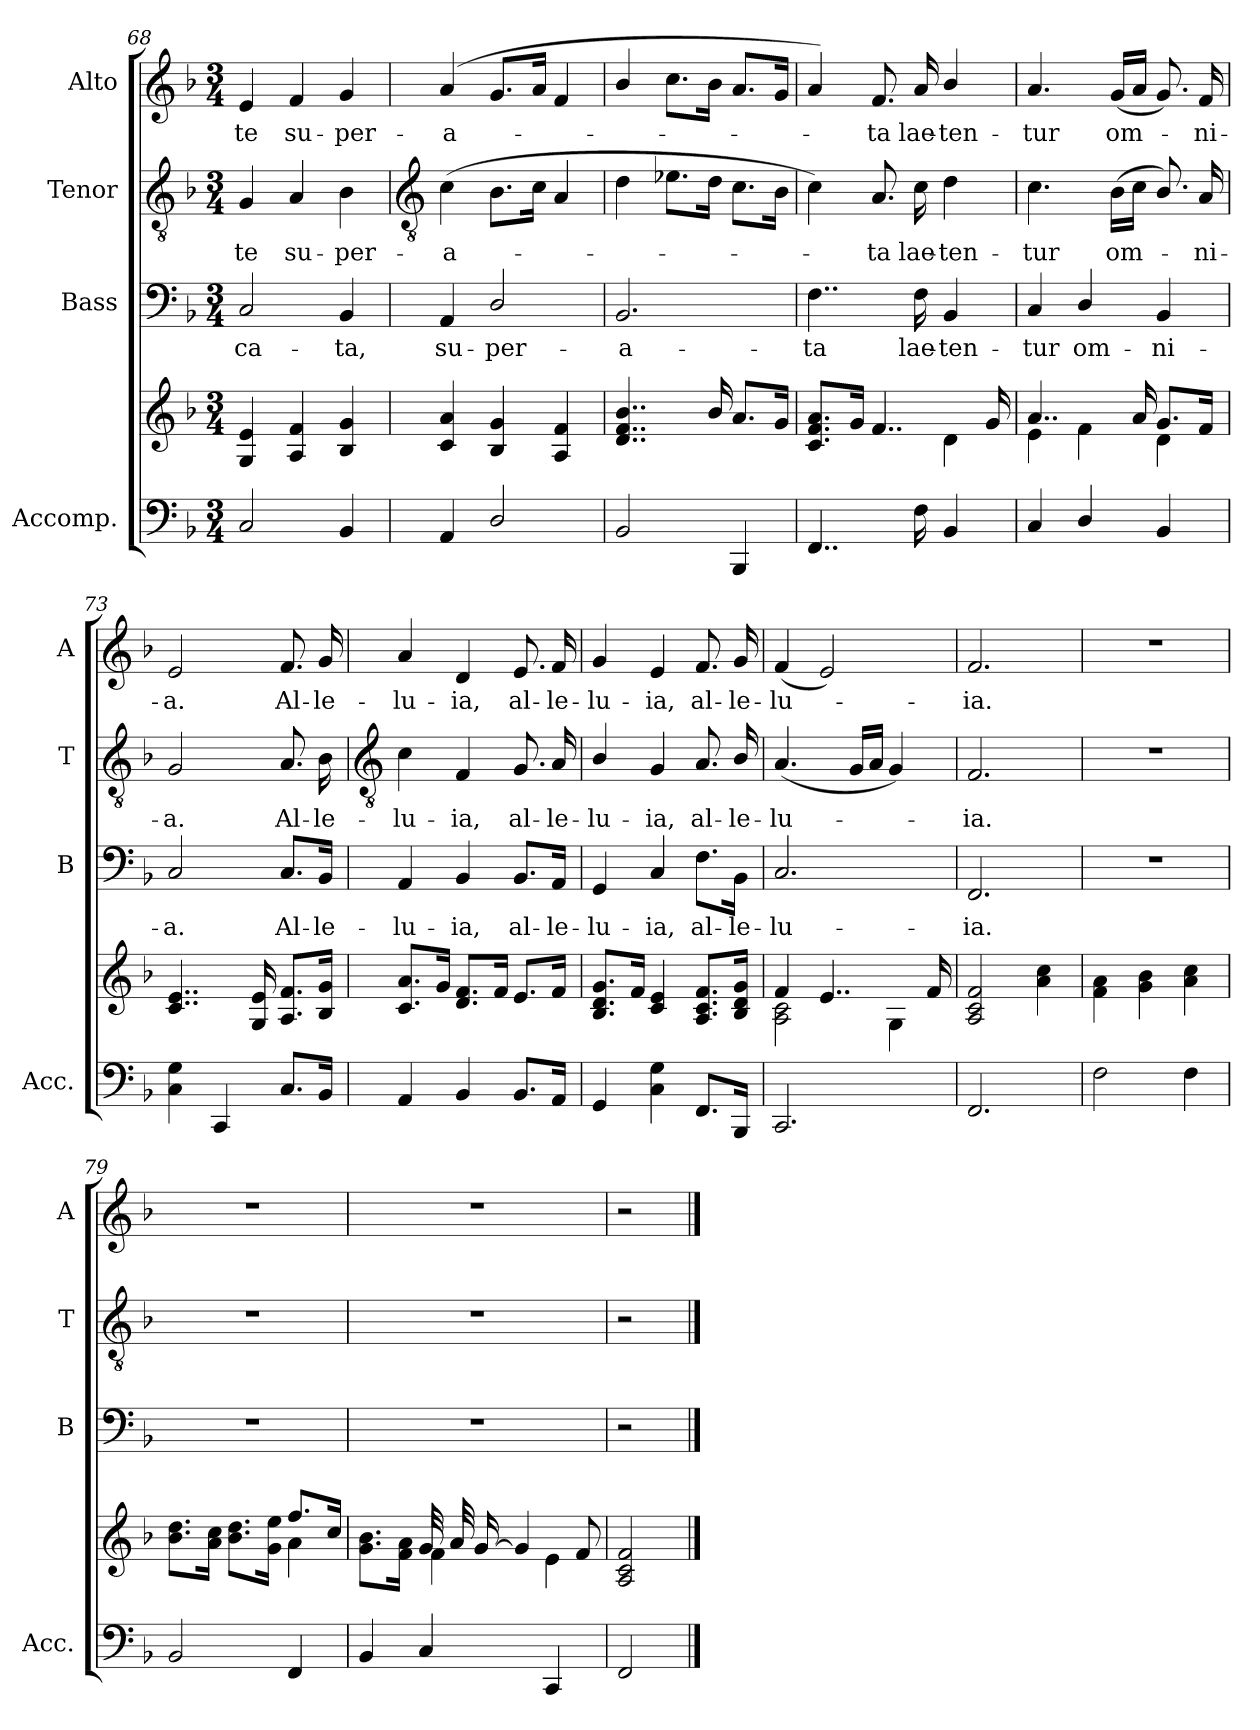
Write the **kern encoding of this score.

**kern	**kern	**kern	**text	**kern	**text	**kern	**text
*part4	*part4	*part3	*part3	*part2	*part2	*part1	*part1
*staff5	*staff4	*staff3	*staff3	*staff2	*staff2	*staff1	*staff1
*I"Accomp.	*	*I"Bass	*	*I"Tenor	*	*I"Alto	*
*I'Acc.	*	*I'B	*	*I'T	*	*I'A	*
*clefF4	*clefG2	*clefF4	*	*clefGv2	*	*clefG2	*
*k[b-]	*k[b-]	*k[b-]	*	*k[b-]	*	*k[b-]	*
*F:	*F:	*F:	*	*F:	*	*F:	*
*M3/4	*M3/4	*M3/4	*	*M3/4	*	*M3/4	*
=68	=68	=68	=68	=68	=68	=68	=68
*	*^	*	*	*	*	*	*
!	!	!LO:N:vis=1	!	!LO:LY:b	!	!LO:LY:b	!	!LO:LY:b
2C	4G/ 4e/	2.ryy	2C	-ca-	4G	-te	4e	-te
!	!	!	!	!	!	!LO:LY:b	!	!LO:LY:b
.	4A/ 4f/	.	.	.	4A	su-	4f	su-
!	!	!	!	!LO:LY:b	!	!LO:LY:b	!	!LO:LY:b
4BB-	4B-/ 4g/	.	4BB-	-ta,	4B-	-per-	4g	-per-
!!LO:LB:g=z
=69	=69	=69	=69	=69	=69	=69	=69	=69
*	*	*	*	*	*clefGv2	*	*	*
!	!	!LO:N:vis=1	!	!LO:LY:b	!	!LO:LY:b	!	!LO:LY:b
4AA	4c/ 4a/	2.ryy	4AA	su-	(>4c	-a-	(<4a	-a-
!	!	!	!	!LO:LY:b	!	!	!	!
2D/	4B-/ 4g/	.	2D/	-per-	8.B-L	.	8.gL	.
.	.	.	.	.	16cJ	.	16aJ	.
.	4A/ 4f/	.	.	.	4A	.	4f	.
=70	=70	=70	=70	=70	=70	=70	=70	=70
!	!	!LO:N:vis=1	!	!LO:LY:b	!	!	!	!
2BB-	4..d/ 4..f/ 4..b-/	2.ryy	2.BB-	-a-	4d	.	4b-/	.
.	.	.	.	.	8.e-XL	.	8.ccL	.
.	16b-/	.	.	.	16dJ	.	16b-J	.
4BBB-	8.a/L	.	.	.	8.cL	.	8.aL	.
.	16g/J	.	.	.	16B-J	.	16gJ	.
=71	=71	=71	=71	=71	=71	=71	=71	=71
!	!	!	!	!LO:LY:b	!	!	!	!
4..FF	8.c/ 8.f/ 8.a/L	2ryy	4..F	-ta	4c)	.	4a)	.
.	16g/J	.	.	.	.	.	.	.
!	!	!	!	!	!	!LO:LY:b	!	!LO:LY:b
.	4..f/	.	.	.	8.A	ta	8.f	ta
!	!	!	!	!LO:LY:b	!	!LO:LY:b	!	!LO:LY:b
16F	.	.	16F	lae-	16c	lae-	16a	lae-
!	!	!	!	!LO:LY:b	!	!LO:LY:b	!	!LO:LY:b
4BB-	.	4d\	4BB-	-ten-	4d	-ten-	4b-/	-ten-
.	16g/	.	.	.	.	.	.	.
=72	=72	=72	=72	=72	=72	=72	=72	=72
!	!	!	!	!LO:LY:b	!	!LO:LY:b	!	!LO:LY:b
4C	4..a/	4e\	4C	-tur	4.c	-tur	4.a	-tur
!	!	!	!	!LO:LY:b	!	!	!	!
4D/	.	4f\	4D/	om-	.	.	.	.
!	!	!	!	!	!	!LO:LY:b	!	!LO:LY:b
.	.	.	.	.	(>16B-LL	om-	(<16gLL	om-
.	16a/	.	.	.	16cJJ	.	16aJJ	.
!	!	!	!	!LO:LY:b	!	!	!	!
4BB-	8.g/L	4d\	4BB-	-ni-	8.B-/)	.	8.g)	.
!	!	!	!	!	!	!LO:LY:b	!	!LO:LY:b
.	16f/J	.	.	.	16A	ni-	16f	ni-
=73	=73	=73	=73	=73	=73	=73	=73	=73
!	!	!LO:N:vis=1	!	!LO:LY:b	!	!LO:LY:b	!	!LO:LY:b
4C 4G	4..c/ 4..e/	2.ryy	2C	-a.	2G	-a.	2e	-a.
4CC	.	.	.	.	.	.	.	.
.	16G/ 16e/	.	.	.	.	.	.	.
!	!	!	!	!LO:LY:b	!	!LO:LY:b	!	!LO:LY:b
8.CL	8.A/ 8.f/L	.	8.C/L	Al-	8.A	Al-	8.f	Al-
!	!	!	!	!LO:LY:b	!	!LO:LY:b	!	!LO:LY:b
16BB-J	16B-/ 16g/J	.	16BB-/Jk	-le-	16B-	-le-	16g	-le-
!!LO:LB:g=z
=74	=74	=74	=74	=74	=74	=74	=74	=74
*	*	*	*	*	*clefGv2	*	*	*
!	!	!LO:N:vis=1	!	!LO:LY:b	!	!LO:LY:b	!	!LO:LY:b
4AA	8.c/ 8.a/L	2.ryy	4AA	-lu-	4c	-lu-	4a	-lu-
.	16g/J	.	.	.	.	.	.	.
!	!	!	!	!LO:LY:b	!	!LO:LY:b	!	!LO:LY:b
4BB-	8.d/ 8.f/L	.	4BB-	-ia,	4F	-ia,	4d	-ia,
.	16f/J	.	.	.	.	.	.	.
!	!	!	!	!LO:LY:b	!	!LO:LY:b	!	!LO:LY:b
8.BB-L	8.e/L	.	8.BB-/L	al-	8.G	al-	8.e	al-
!	!	!	!	!LO:LY:b	!	!LO:LY:b	!	!LO:LY:b
16AAJ	16f/J	.	16AA/Jk	-le-	16A	-le-	16f	-le-
=75	=75	=75	=75	=75	=75	=75	=75	=75
!	!	!LO:N:vis=1	!	!LO:LY:b	!	!LO:LY:b	!	!LO:LY:b
4GG	8.B-/ 8.d/ 8.g/L	2.ryy	4GG	-lu-	4B-/	-lu-	4g	-lu-
.	16f/J	.	.	.	.	.	.	.
!	!	!	!	!LO:LY:b	!	!LO:LY:b	!	!LO:LY:b
4C 4G	4c/ 4e/	.	4C	-ia,	4G	-ia,	4e	-ia,
!	!	!	!	!LO:LY:b	!	!LO:LY:b	!	!LO:LY:b
8.FFL	8.A/ 8.c/ 8.f/L	.	8.F\L	al-	8.A	al-	8.f	al-
!	!	!	!	!LO:LY:b	!	!LO:LY:b	!	!LO:LY:b
16BBB-J	16B-/ 16d/ 16g/J	.	16BB-\Jk	-le-	16B-/	-le-	16g	-le-
=76	=76	=76	=76	=76	=76	=76	=76	=76
!	!	!	!	!LO:LY:b	!	!LO:LY:b	!	!LO:LY:b
2.CC	4f/	2A\ 2c\	2.C	-lu-	(<4.A	-lu-	(<4f	-lu-
.	4..e/	.	.	.	.	.	2e)	.
.	.	.	.	.	16GLL	.	.	.
.	.	.	.	.	16AJJ	.	.	.
.	.	4G\	.	.	4G)	.	.	.
.	16f/	.	.	.	.	.	.	.
=77	=77	=77	=77	=77	=77	=77	=77	=77
!	!	!	!	!LO:LY:b	!	!LO:LY:b	!	!LO:LY:b
2.FF	2A/ 2c/ 2f/	2ryy	2.FF	-ia.	2.F	ia.	2.f	ia.
.	4ryy	4a\ 4cc\	.	.	.	.	.	.
=78	=78	=78	=78	=78	=78	=78	=78	=78
!	!LO:N:vis=1	!	!LO:N:vis=1	!	!LO:N:vis=1	!	!LO:N:vis=1	!
2F	2.ryy	4f\ 4a\	2.r	.	2.r	.	2.r	.
.	.	4g\ 4b-\	.	.	.	.	.	.
4F	.	4a\ 4cc\	.	.	.	.	.	.
=79	=79	=79	=79	=79	=79	=79	=79	=79
!	!	!	!LO:N:vis=1	!	!LO:N:vis=1	!	!LO:N:vis=1	!
2BB-	2ryy	8.b-\ 8.dd\L	2.r	.	2.r	.	2.r	.
.	.	16a\ 16cc\J	.	.	.	.	.	.
.	.	8.b-\ 8.dd\L	.	.	.	.	.	.
.	.	16g\ 16ee\J	.	.	.	.	.	.
4FF	8.ff/L	4a\	.	.	.	.	.	.
.	16cc/J	.	.	.	.	.	.	.
=80	=80	=80	=80	=80	=80	=80	=80	=80
!	!	!	!LO:N:vis=1	!	!LO:N:vis=1	!	!LO:N:vis=1	!
4BB-	4ryy	8.g\ 8.b-\L	2.r	.	2.r	.	2.r	.
.	.	16f\ 16a\J	.	.	.	.	.	.
4C	32g/LLL	4f\	.	.	.	.	.	.
.	32a/	.	.	.	.	.	.	.
.	[16g/JJ	.	.	.	.	.	.	.
.	4g/]	.	.	.	.	.	.	.
4CC	.	4e\	.	.	.	.	.	.
.	8f/	.	.	.	.	.	.	.
=81	=81	=81	=81	=81	=81	=81	=81	=81
2FF	2A/ 2c/ 2f/	2ryy	2r	.	2r	.	2r	.
*	*v	*v	*	*	*	*	*	*
==	==	==	==	==	==	==	==
*-	*-	*-	*-	*-	*-	*-	*-
